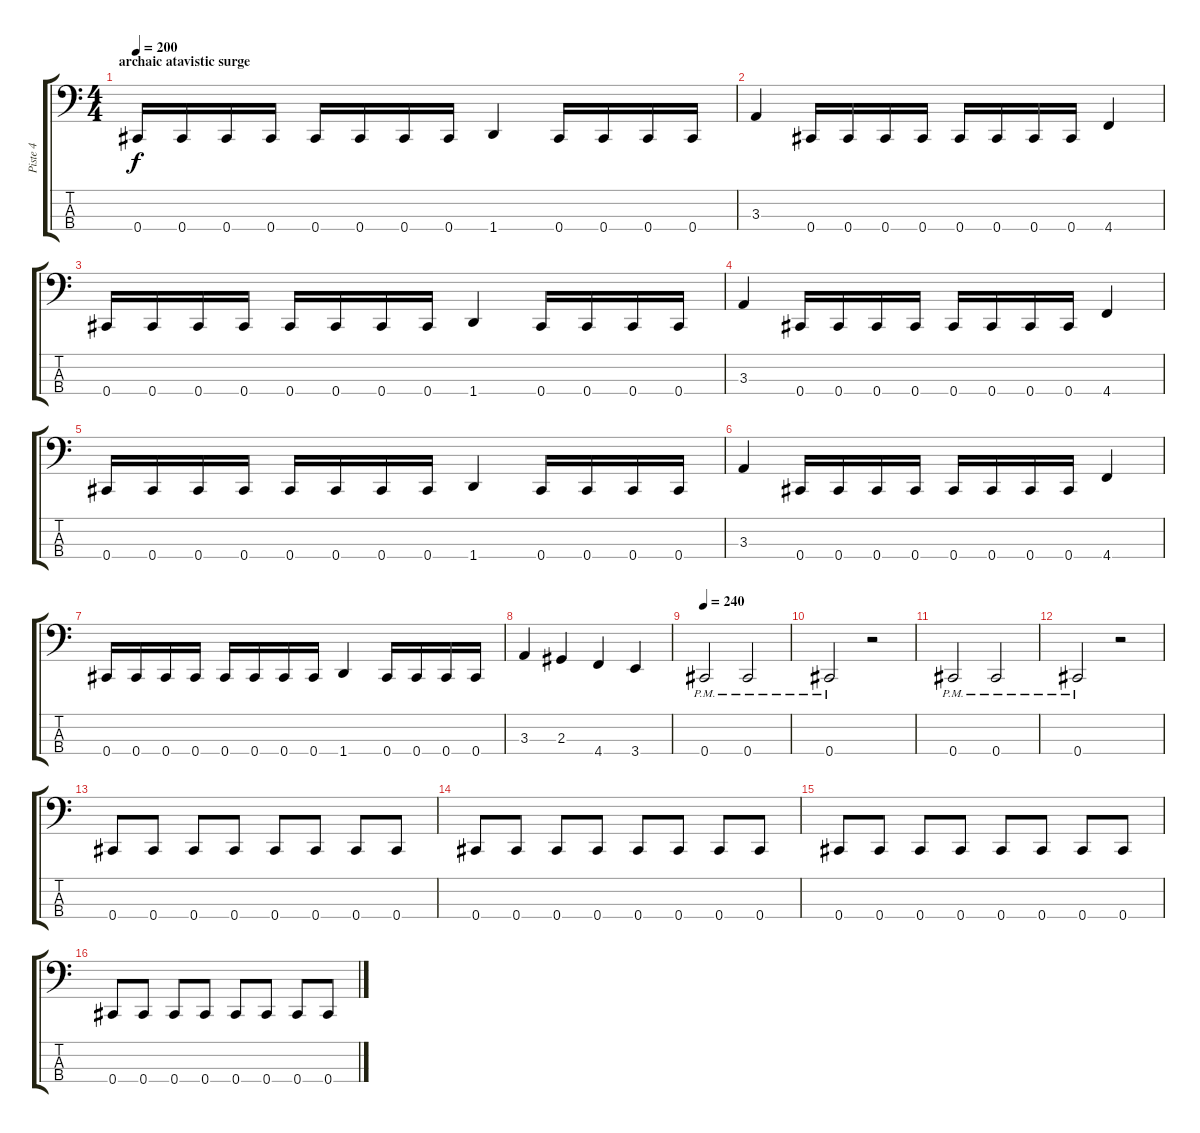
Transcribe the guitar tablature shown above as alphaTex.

\track ("Piste 4" "Piste 4") {instrument electricbassfinger}
\staff {score tabs}
\tuning (E2 B1 Gb1 Db1) {hide}
\ts (4 4)
\section ("" "archaic atavistic surge")
\tempo 200
\clef f4
\ks c
0.4.16{dy f} 0.4.16 0.4.16 0.4.16 0.4.16 0.4.16 0.4.16 0.4.16 1.4.4 0.4.16 0.4.16 0.4.16 0.4.16 |
3.3.4 0.4.16 0.4.16 0.4.16 0.4.16 0.4.16 0.4.16 0.4.16 0.4.16 4.4.4 |
0.4.16 0.4.16 0.4.16 0.4.16 0.4.16 0.4.16 0.4.16 0.4.16 1.4.4 0.4.16 0.4.16 0.4.16 0.4.16 |
3.3.4 0.4.16 0.4.16 0.4.16 0.4.16 0.4.16 0.4.16 0.4.16 0.4.16 4.4.4 |
0.4.16 0.4.16 0.4.16 0.4.16 0.4.16 0.4.16 0.4.16 0.4.16 1.4.4 0.4.16 0.4.16 0.4.16 0.4.16 |
3.3.4 0.4.16 0.4.16 0.4.16 0.4.16 0.4.16 0.4.16 0.4.16 0.4.16 4.4.4 |
0.4.16 0.4.16 0.4.16 0.4.16 0.4.16 0.4.16 0.4.16 0.4.16 1.4.4 0.4.16 0.4.16 0.4.16 0.4.16 |
3.3.4 2.3.4 4.4.4 3.4.4 |
\tempo 240
0.4{pm}.2 0.4{pm}.2 |
0.4{pm}.2 r.2 |
0.4{pm}.2 0.4{pm}.2 |
0.4{pm}.2 r.2 |
0.4.8 0.4.8 0.4.8 0.4.8 0.4.8 0.4.8 0.4.8 0.4.8 |
0.4.8 0.4.8 0.4.8 0.4.8 0.4.8 0.4.8 0.4.8 0.4.8 |
0.4.8 0.4.8 0.4.8 0.4.8 0.4.8 0.4.8 0.4.8 0.4.8 |
0.4.8 0.4.8 0.4.8 0.4.8 0.4.8 0.4.8 0.4.8 0.4.8
